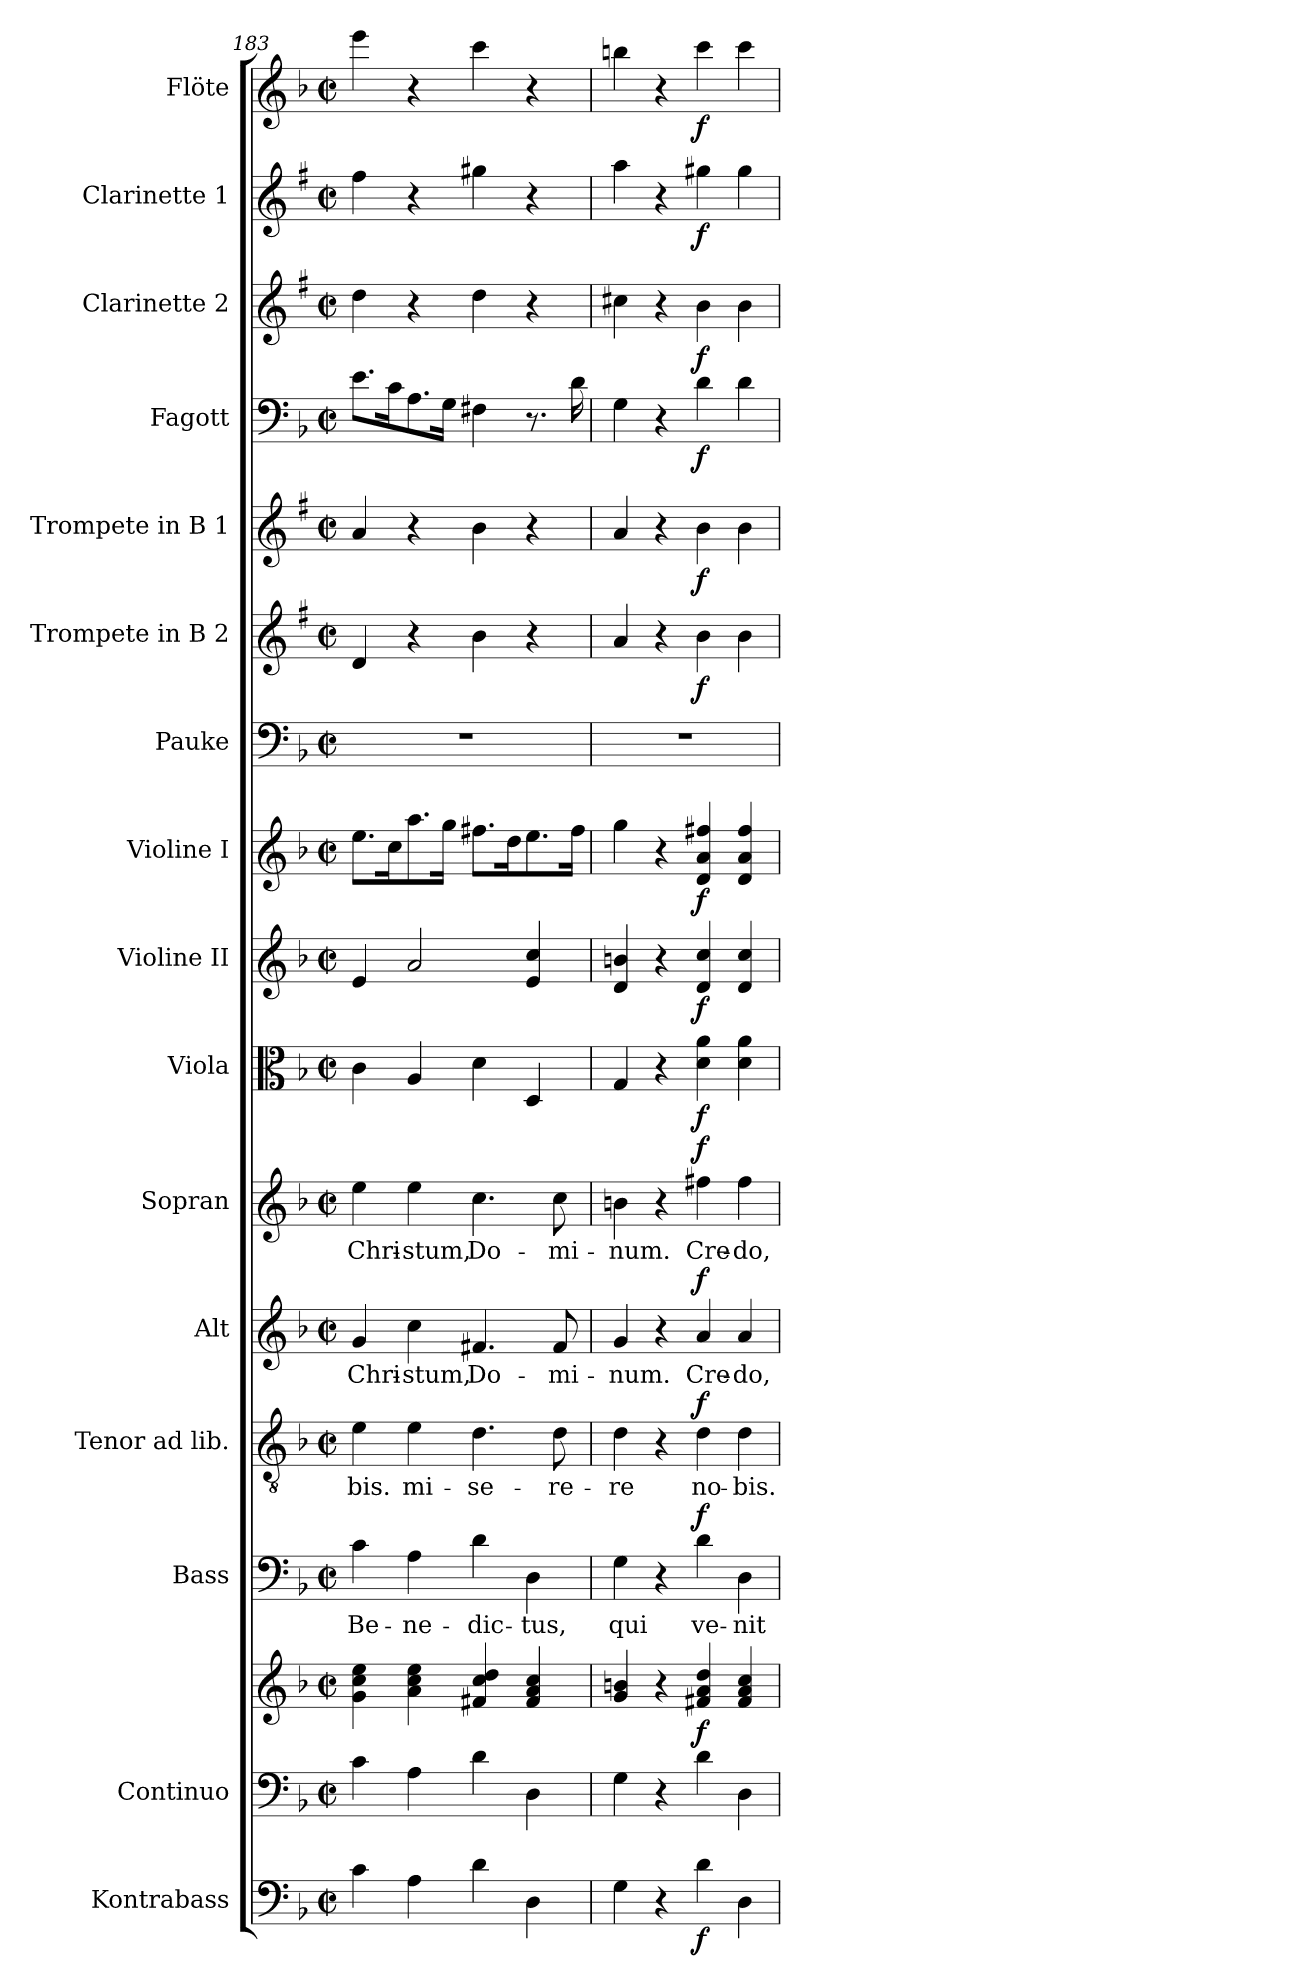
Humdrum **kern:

**kern	**dynam	**kern	**kern	**dynam	**kern	**text	**dynam	**kern	**text	**dynam	**kern	**text	**dynam	**kern	**text	**dynam	**kern	**dynam	**kern	**dynam	**kern	**dynam	**kern	**kern	**dynam	**kern	**dynam	**kern	**dynam	**kern	**dynam	**kern	**dynam	**kern	**dynam
*part16	*part16	*part15	*part15	*part15	*part14	*part14	*part14	*part13	*part13	*part13	*part12	*part12	*part12	*part11	*part11	*part11	*part10	*part10	*part9	*part9	*part8	*part8	*part7	*part6	*part6	*part5	*part5	*part4	*part4	*part3	*part3	*part2	*part2	*part1	*part1
*staff17	*staff17	*staff16	*staff15	*staff15/16	*staff14	*staff14	*staff14	*staff13	*staff13	*staff13	*staff12	*staff12	*staff12	*staff11	*staff11	*staff11	*staff10	*staff10	*staff9	*staff9	*staff8	*staff8	*staff7	*staff6	*staff6	*staff5	*staff5	*staff4	*staff4	*staff3	*staff3	*staff2	*staff2	*staff1	*staff1
*I"Kontrabass	*	*I"Continuo	*	*	*I"Bass	*	*	*I"Tenor ad lib.	*	*	*I"Alt	*	*	*I"Sopran	*	*	*I"Viola	*	*I"Violine II	*	*I"Violine I	*	*I"Pauke	*I"Trompete in B 2	*	*I"Trompete in B 1	*	*I"Fagott	*	*I"Clarinette 2	*	*I"Clarinette 1	*	*I"Flöte	*
*I'Kb.	*	*I'cont.	*	*	*I'B	*	*	*I'T	*	*	*I'A	*	*	*I'S	*	*	*I'Vla.	*	*I'Vl. II	*	*I'Vl. I	*	*I'Pk.	*	*	*	*	*I'Fg.	*	*I'Cl. 2	*	*I'Cl. 1	*	*I'Fl.	*
*clefF4	*	*clefF4	*clefG2	*	*clefF4	*	*	*clefGv2	*	*	*clefG2	*	*	*clefG2	*	*	*clefC3	*	*clefG2	*	*clefG2	*	*clefF4	*clefG2	*	*clefG2	*	*clefF4	*	*clefG2	*	*clefG2	*	*clefG2	*
*ITrd7c12	*	*	*	*	*	*	*	*	*	*	*	*	*	*	*	*	*	*	*	*	*	*	*	*ITrd1c2	*	*ITrd1c2	*	*	*	*ITrd1c2	*	*ITrd1c2	*	*	*
*k[b-]	*	*k[b-]	*k[b-]	*	*k[b-]	*	*	*k[b-]	*	*	*k[b-]	*	*	*k[b-]	*	*	*k[b-]	*	*k[b-]	*	*k[b-]	*	*k[b-]	*k[b-]	*	*k[b-]	*	*k[b-]	*	*k[b-]	*	*k[b-]	*	*k[b-]	*
*F:	*	*F:	*F:	*	*F:	*	*	*F:	*	*	*F:	*	*	*F:	*	*	*F:	*	*F:	*	*F:	*	*F:	*F:	*	*F:	*	*F:	*	*F:	*	*F:	*	*F:	*
*M2/2	*	*M2/2	*M2/2	*	*M2/2	*	*	*M2/2	*	*	*M2/2	*	*	*M2/2	*	*	*M2/2	*	*M2/2	*	*M2/2	*	*M2/2	*M2/2	*	*M2/2	*	*M2/2	*	*M2/2	*	*M2/2	*	*M2/2	*
*met(c|)	*	*met(c|)	*met(c|)	*	*met(c|)	*	*	*met(c|)	*	*	*met(c|)	*	*	*met(c|)	*	*	*met(c|)	*	*met(c|)	*	*met(c|)	*	*met(c|)	*met(c|)	*	*met(c|)	*	*met(c|)	*	*met(c|)	*	*met(c|)	*	*met(c|)	*
=183	=183	=183	=183	=183	=183	=183	=183	=183	=183	=183	=183	=183	=183	=183	=183	=183	=183	=183	=183	=183	=183	=183	=183	=183	=183	=183	=183	=183	=183	=183	=183	=183	=183	=183	=183
!	!	!	!	!	!	!LO:LY:b	!	!	!LO:LY:b	!	!	!LO:LY:b	!	!	!LO:LY:b	!	!	!	!	!	!	!	!	!	!	!	!	!	!	!	!	!	!	!	!
4C\	.	4c\	4g\ 4cc\ 4ee\	.	4c\	Be-	.	4e\	-bis.	.	4g/	Chri-	.	4ee\	Chri-	.	4c\	.	4e/	.	8.ee\L	.	1r	4c/	.	4g/	.	8.e\L	.	4cc\	.	4ee\	.	4eee\	.
.	.	.	.	.	.	.	.	.	.	.	.	.	.	.	.	.	.	.	.	.	16cc\k	.	.	.	.	.	.	16c\k	.	.	.	.	.	.	.
!	!	!	!	!	!	!LO:LY:b	!	!	!LO:LY:b	!	!	!LO:LY:b	!	!	!LO:LY:b	!	!	!	!	!	!	!	!	!	!	!	!	!	!	!	!	!	!	!	!
4AA\	.	4A\	4a\ 4cc\ 4ee\	.	4A\	-ne-	.	4e\	mi-	.	4cc\	-stum,	.	4ee\	-stum,	.	4A/	.	2a/	.	8.aa\	.	.	4r	.	4r	.	8.A\	.	4r	.	4r	.	4r	.
.	.	.	.	.	.	.	.	.	.	.	.	.	.	.	.	.	.	.	.	.	16gg\Jk	.	.	.	.	.	.	16G\Jk	.	.	.	.	.	.	.
!	!	!	!	!	!	!LO:LY:b	!	!	!LO:LY:b	!	!	!LO:LY:b	!	!	!LO:LY:b	!	!	!	!	!	!	!	!	!	!	!	!	!	!	!	!	!	!	!	!
4D\	.	4d\	4f#X/ 4cc/ 4dd/	.	4d\	-dic-	.	4.d\	-se-	.	4.f#X/	Do-	.	4.cc\	Do-	.	4d\	.	.	.	8.ff#X\L	.	.	4a\	.	4a\	.	4F#X\	.	4cc\	.	4ff#X\	.	4ccc\	.
.	.	.	.	.	.	.	.	.	.	.	.	.	.	.	.	.	.	.	.	.	16dd\k	.	.	.	.	.	.	.	.	.	.	.	.	.	.
!	!	!	!	!	!	!LO:LY:b	!	!	!	!	!	!	!	!	!	!	!	!	!	!	!	!	!	!	!	!	!	!	!	!	!	!	!	!	!
4DD\	.	4D\	4f#/ 4a/ 4cc/	.	4D\	-tus,	.	.	.	.	.	.	.	.	.	.	4D/	.	4e/ 4cc/	.	8.ee\	.	.	4r	.	4r	.	8.r	.	4r	.	4r	.	4r	.
!	!	!	!	!	!	!	!	!	!LO:LY:b	!	!	!LO:LY:b	!	!	!LO:LY:b	!	!	!	!	!	!	!	!	!	!	!	!	!	!	!	!	!	!	!	!
.	.	.	.	.	.	.	.	8d\	-re-	.	8f#/	-mi-	.	8cc\	-mi-	.	.	.	.	.	.	.	.	.	.	.	.	.	.	.	.	.	.	.	.
.	.	.	.	.	.	.	.	.	.	.	.	.	.	.	.	.	.	.	.	.	16ff#\Jk	.	.	.	.	.	.	16d\	.	.	.	.	.	.	.
=184	=184	=184	=184	=184	=184	=184	=184	=184	=184	=184	=184	=184	=184	=184	=184	=184	=184	=184	=184	=184	=184	=184	=184	=184	=184	=184	=184	=184	=184	=184	=184	=184	=184	=184	=184
!	!	!	!	!	!	!LO:LY:b	!	!	!LO:LY:b	!	!	!LO:LY:b	!	!	!LO:LY:b	!	!	!	!	!	!	!	!	!	!	!	!	!	!	!	!	!	!	!	!
4GG\	.	4G\	4g/ 4bn/	.	4G\	qui	.	4d\	-re	.	4g/	-num.	.	4bn\	-num.	.	4G/	.	4d/ 4bn/	.	4gg\	.	1r	4g/	.	4g/	.	4G\	.	4bn\	.	4gg\	.	4bbn\	.
4r	.	4r	4r	.	4r	.	.	4r	.	.	4r	.	.	4r	.	.	4r	.	4r	.	4r	.	.	4r	.	4r	.	4r	.	4r	.	4r	.	4r	.
!	!LO:DY:b	!	!	!LO:DY:b	!	!LO:LY:b	!LO:DY:a	!	!LO:LY:b	!LO:DY:a	!	!LO:LY:b	!LO:DY:a	!	!LO:LY:b	!LO:DY:a	!	!LO:DY:b	!	!LO:DY:b	!	!LO:DY:b	!	!	!LO:DY:b	!	!LO:DY:b	!	!LO:DY:b	!	!LO:DY:b	!	!LO:DY:b	!	!LO:DY:b
4D\	f	4d\	4f#X/ 4a/ 4dd/	f	4d\	ve-	f	4d\	no-	f	4a/	Cre-	f	4ff#X\	Cre-	f	4d\ 4a\	f	4d/ 4cc/	f	4d/ 4a/ 4ff#X/	f	.	4a\	f	4a\	f	4d\	f	4a\	f	4ff#X\	f	4ccc\	f
!	!	!	!	!	!	!LO:LY:b	!	!	!LO:LY:b	!	!	!LO:LY:b	!	!	!LO:LY:b	!	!	!	!	!	!	!	!	!	!	!	!	!	!	!	!	!	!	!	!
4DD\	.	4D\	4f#/ 4a/ 4cc/	.	4D\	-nit	.	4d\	-bis.	.	4a/	-do,	.	4ff#\	-do,	.	4d\ 4a\	.	4d/ 4cc/	.	4d/ 4a/ 4ff#/	.	.	4a\	.	4a\	.	4d\	.	4a\	.	4ff#\	.	4ccc\	.
=	=	=	=	=	=	=	=	=	=	=	=	=	=	=	=	=	=	=	=	=	=	=	=	=	=	=	=	=	=	=	=	=	=	=	=
*-	*-	*-	*-	*-	*-	*-	*-	*-	*-	*-	*-	*-	*-	*-	*-	*-	*-	*-	*-	*-	*-	*-	*-	*-	*-	*-	*-	*-	*-	*-	*-	*-	*-	*-	*-
